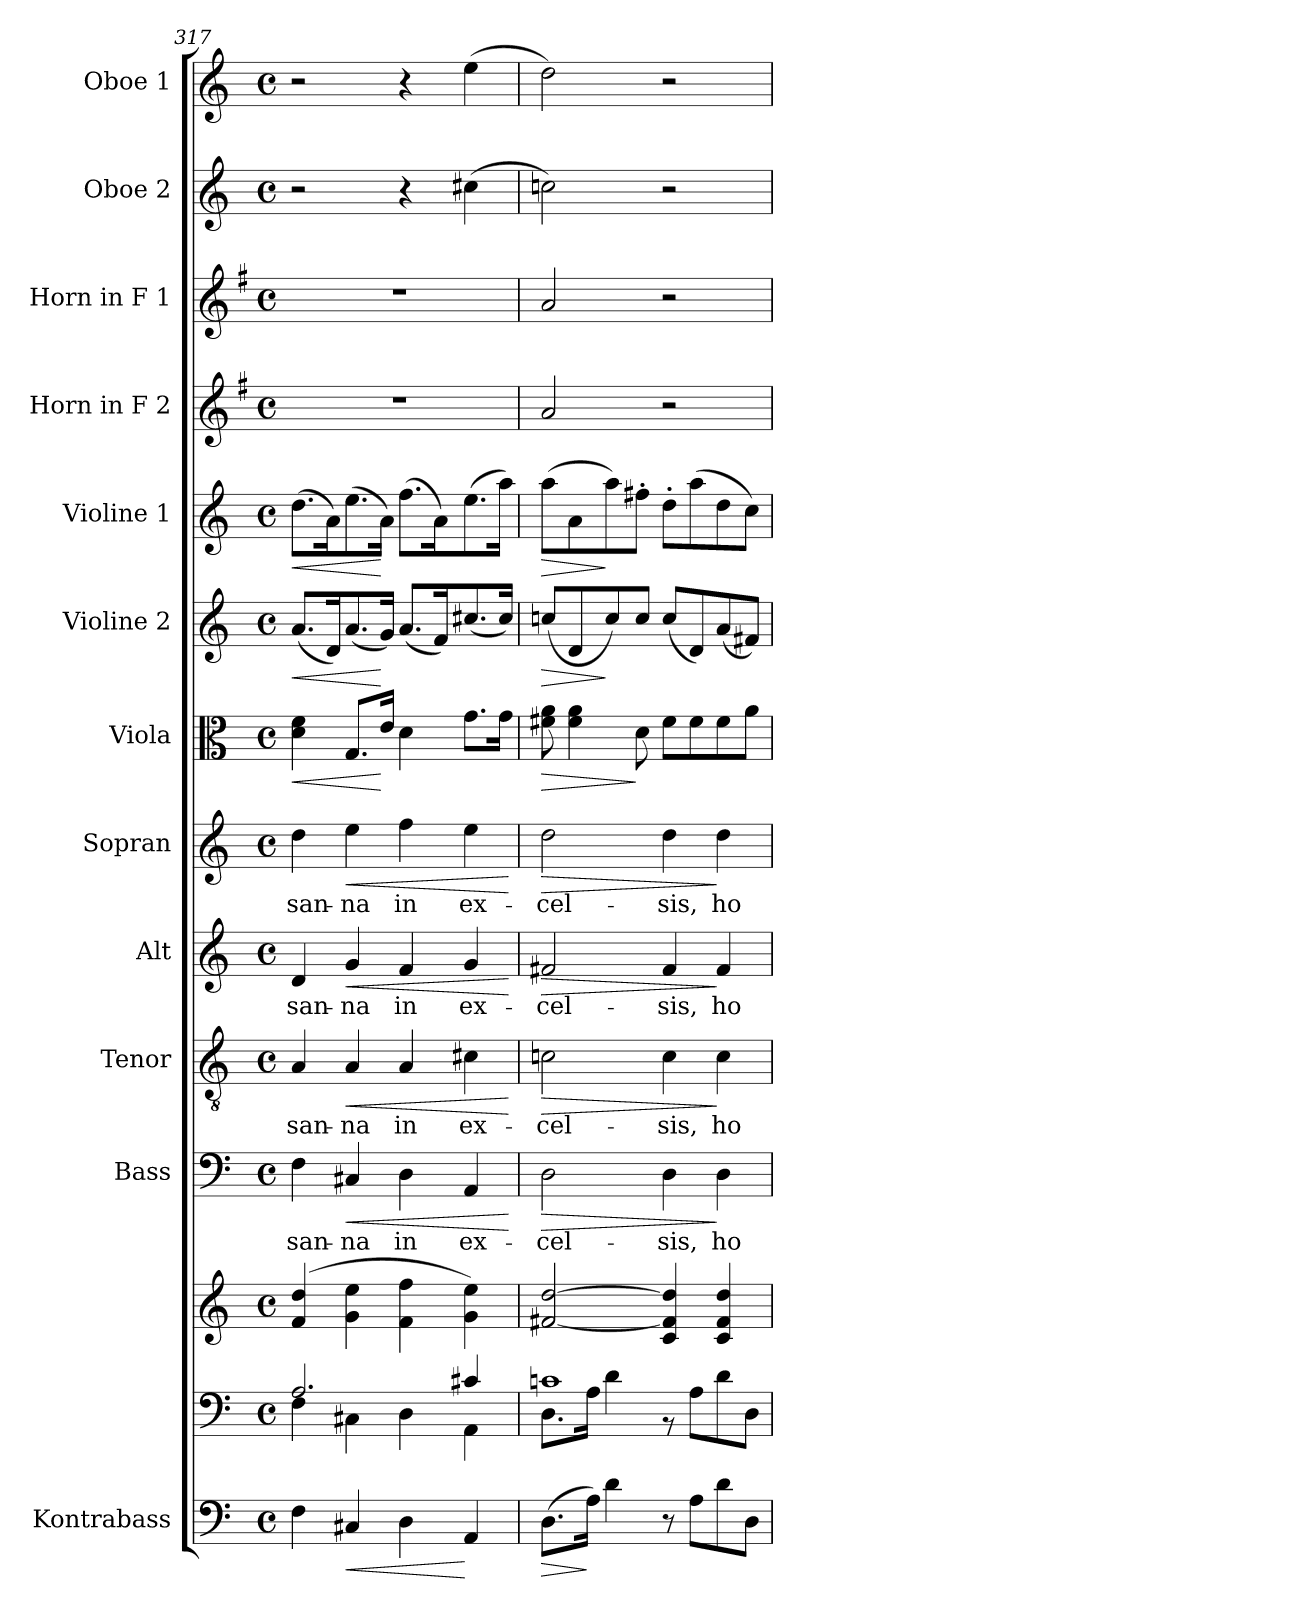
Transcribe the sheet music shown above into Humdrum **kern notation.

**kern	**dynam	**kern	**kern	**kern	**text	**dynam	**kern	**text	**dynam	**kern	**text	**dynam	**kern	**text	**dynam	**kern	**dynam	**kern	**dynam	**kern	**dynam	**kern	**kern	**kern	**kern
*part13	*part13	*part12	*part12	*part11	*part11	*part11	*part10	*part10	*part10	*part9	*part9	*part9	*part8	*part8	*part8	*part7	*part7	*part6	*part6	*part5	*part5	*part4	*part3	*part2	*part1
*staff14	*staff14	*staff13	*staff12	*staff11	*staff11	*staff11	*staff10	*staff10	*staff10	*staff9	*staff9	*staff9	*staff8	*staff8	*staff8	*staff7	*staff7	*staff6	*staff6	*staff5	*staff5	*staff4	*staff3	*staff2	*staff1
*I"Kontrabass	*	*	*	*I"Bass	*	*	*I"Tenor	*	*	*I"Alt	*	*	*I"Sopran	*	*	*I"Viola	*	*I"Violine 2	*	*I"Violine 1	*	*I"Horn in F 2	*I"Horn in F 1	*I"Oboe 2	*I"Oboe 1
*I'Kb.	*	*	*	*I'B.	*	*	*I'T.	*	*	*I'A.	*	*	*I'S.	*	*	*I'Vla.	*	*I'Vl. 2	*	*I'Vl. 1	*	*	*	*I'Ob. 2	*I'Ob. 1
*clefF4	*	*clefF4	*clefG2	*clefF4	*	*	*clefGv2	*	*	*clefG2	*	*	*clefG2	*	*	*clefC3	*	*clefG2	*	*clefG2	*	*clefG2	*clefG2	*clefG2	*clefG2
*ITrd7c12	*	*	*	*	*	*	*	*	*	*	*	*	*	*	*	*	*	*	*	*	*	*ITrd4c7	*ITrd4c7	*	*
*k[]	*	*k[]	*k[]	*k[]	*	*	*k[]	*	*	*k[]	*	*	*k[]	*	*	*k[]	*	*k[]	*	*k[]	*	*k[]	*k[]	*k[]	*k[]
*C:	*	*C:	*C:	*C:	*	*	*C:	*	*	*C:	*	*	*C:	*	*	*C:	*	*C:	*	*C:	*	*C:	*C:	*C:	*C:
*M4/4	*	*M4/4	*M4/4	*M4/4	*	*	*M4/4	*	*	*M4/4	*	*	*M4/4	*	*	*M4/4	*	*M4/4	*	*M4/4	*	*M4/4	*M4/4	*M4/4	*M4/4
*met(c)	*	*met(c)	*met(c)	*met(c)	*	*	*met(c)	*	*	*met(c)	*	*	*met(c)	*	*	*met(c)	*	*met(c)	*	*met(c)	*	*met(c)	*met(c)	*met(c)	*met(c)
=317	=317	=317	=317	=317	=317	=317	=317	=317	=317	=317	=317	=317	=317	=317	=317	=317	=317	=317	=317	=317	=317	=317	=317	=317	=317
*	*	*^	*	*	*	*	*	*	*	*	*	*	*	*	*	*	*	*	*	*	*	*	*	*	*
!	!	!	!	!	!	!LO:LY:b	!	!	!LO:LY:b	!	!	!LO:LY:b	!	!	!LO:LY:b	!	!	!LO:HP:b	!	!LO:HP:b	!	!LO:HP:b	!	!	!	!
4FF\	.	2.A/	4F\	(4f/ 4dd/	4F\	-san-	.	4A/	-san-	.	4d/	-san-	.	4dd\	-san-	.	4d\ 4f\	<	(<8.a/L	<	(>8.dd\L	<	1r	1r	2r	2r
.	.	.	.	.	.	.	.	.	.	.	.	.	.	.	.	.	.	.	16d/k)	.	16a\k)	.	.	.	.	.
!	!LO:HP:b	!	!	!	!	!LO:LY:b	!LO:HP:b	!	!LO:LY:b	!LO:HP:b	!	!LO:LY:b	!LO:HP:b	!	!LO:LY:b	!LO:HP:b	!	!	!	!	!	!	!	!	!	!
4CC#X/	<	.	4C#X\	4g\ 4ee\	4C#X/	-na	<	4A/	-na	<	4g/	-na	<	4ee\	-na	<	8.G/L	.	(<8.a/	.	(>8.ee\	.	.	.	.	.
.	.	.	.	.	.	.	.	.	.	.	.	.	.	.	.	.	16e/Jk	[	16g/Jk)	[	16a\Jk)	[	.	.	.	.
!	!	!	!	!	!	!LO:LY:b	!	!	!LO:LY:b	!	!	!LO:LY:b	!	!	!LO:LY:b	!	!	!	!	!	!	!	!	!	!	!
4DD\	.	.	4D\	4f\ 4ff\	4D\	in	.	4A/	in	.	4f/	in	.	4ff\	in	.	4d\	.	(<8.a/L	.	(>8.ff\L	.	.	.	4r	4r
.	.	.	.	.	.	.	.	.	.	.	.	.	.	.	.	.	.	.	16f/k)	.	16a\k)	.	.	.	.	.
!	!	!	!	!	!	!LO:LY:b	!	!	!LO:LY:b	!	!	!LO:LY:b	!	!	!LO:LY:b	!	!	!	!	!	!	!	!	!	!	!
4AAA/	[	4c#X/	4AA\	4g\ 4ee\)	4AA/	ex-	.	4c#X\	ex-	.	4g/	ex-	.	4ee\	ex-	.	8.g\L	.	(<8.cc#X/	.	(>8.ee\	.	.	.	(>4cc#X\	(>4ee\
.	.	.	.	.	.	.	.	.	.	.	.	.	.	.	.	.	16g\Jk	.	16cc#/Jk)	.	16aa\Jk)	.	.	.	.	.
*	*	*v	*v	*	*	*	*	*	*	*	*	*	*	*	*	*	*	*	*	*	*	*	*	*	*	*
.	.	.	.	.	.	[	.	.	[	.	.	[	.	.	[	.	.	.	.	.	.	.	.	.	.
=318	=318	=318	=318	=318	=318	=318	=318	=318	=318	=318	=318	=318	=318	=318	=318	=318	=318	=318	=318	=318	=318	=318	=318	=318	=318
!	!LO:HP:b	!	!	!	!LO:LY:b	!LO:HP:b	!	!LO:LY:b	!LO:HP:b	!	!LO:LY:b	!LO:HP:b	!	!LO:LY:b	!LO:HP:b	!	!LO:HP:b	!	!LO:HP:b	!	!LO:HP:b	!	!	!	!
*	*	*^	*	*	*	*	*	*	*	*	*	*	*	*	*	*	*	*	*	*	*	*	*	*	*
(>8.DD\L	>	1cn	8.D\L	[2f#X/ [>2dd/	2D\	-cel-	>	2cn\	-cel-	>	2f#X/	-cel-	>	2dd\	-cel-	>	8f#X\ 8a\	>	(<8ccn/L	>	(>8aa\L	>	2d/	2d/	2ccn\)	2dd\)
.	.	.	.	.	.	.	.	.	.	.	.	.	.	.	.	.	4f#\ 4a\	.	8d/	.	8a\	.	.	.	.	.
16AA\Jk)	]	.	16A\Jk	.	.	.	.	.	.	.	.	.	.	.	.	.	.	.	.	.	.	.	.	.	.	.
4D\	.	.	4d\	.	.	.	.	.	.	.	.	.	.	.	.	.	.	.	8cc/)	]	8aa\)	]	.	.	.	.
.	.	.	.	.	.	.	.	.	.	.	.	.	.	.	.	.	8d\	]	8cc/J	.	8ff#X'>\J	.	.	.	.	.
!	!	!	!	!	!	!LO:LY:b	!	!	!LO:LY:b	!	!	!LO:LY:b	!	!	!LO:LY:b	!	!	!	!	!	!	!	!	!	!	!
8r	.	.	8r	4c/ 4f#/] 4dd/]	4D\	-sis,	.	4c\	-sis,	.	4f#/	-sis,	.	4dd\	-sis,	.	8f#\L	.	(<8cc/L	.	8dd'>\L	.	2r	2r	2r	2r
8AA\L	.	.	8A\L	.	.	.	.	.	.	.	.	.	.	.	.	.	8f#\	.	8d/)	.	(>8aa\	.	.	.	.	.
!	!	!	!	!	!	!LO:LY:b	!	!	!LO:LY:b	!	!	!LO:LY:b	!	!	!LO:LY:b	!	!	!	!	!	!	!	!	!	!	!
8D\	.	.	8d\	4c/ 4f#/ 4dd/	4D\	ho-	]	4c\	ho-	]	4f#/	ho-	]	4dd\	ho-	]	8f#\	.	(<8a/	.	8dd\	.	.	.	.	.
8DD\J	.	.	8D\J	.	.	.	.	.	.	.	.	.	.	.	.	.	8a\J	.	8f#X/J)	.	8cc\J)	.	.	.	.	.
*	*	*v	*v	*	*	*	*	*	*	*	*	*	*	*	*	*	*	*	*	*	*	*	*	*	*	*
=	=	=	=	=	=	=	=	=	=	=	=	=	=	=	=	=	=	=	=	=	=	=	=	=	=
*-	*-	*-	*-	*-	*-	*-	*-	*-	*-	*-	*-	*-	*-	*-	*-	*-	*-	*-	*-	*-	*-	*-	*-	*-	*-
